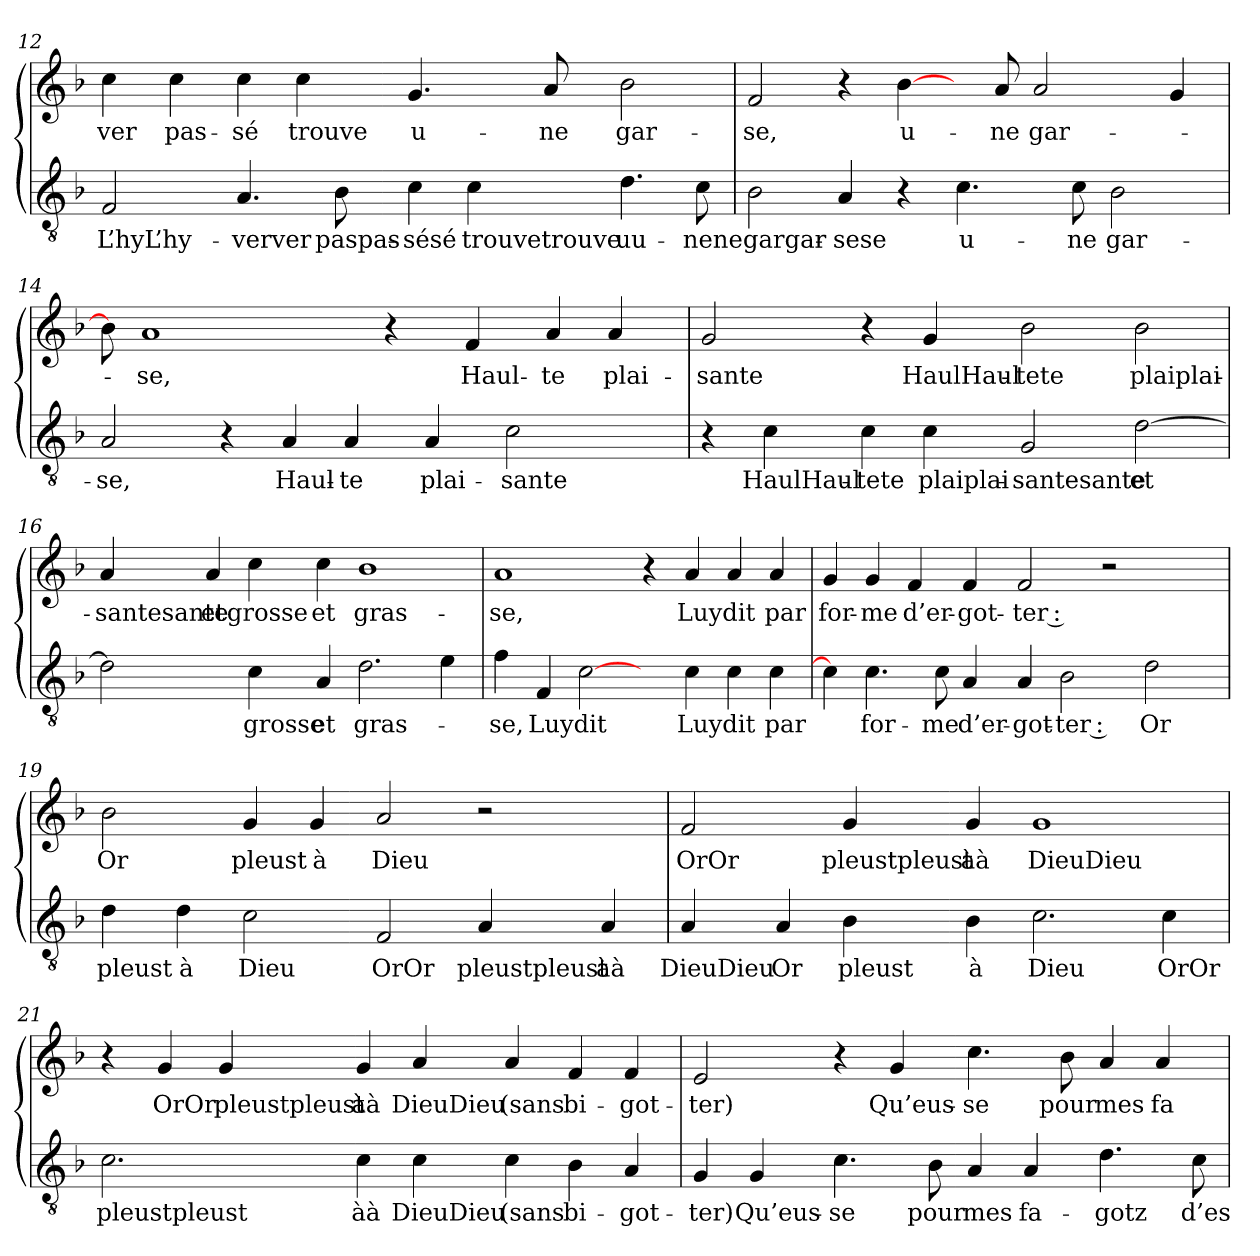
**kern	**text	**kern	**text
*part1	*part1	*part1	*part1
*staff2	*staff2	*staff1	*staff1
!!LO:LB:g=z
*clefGv2	*	*clefG2	*
*k[b-]	*	*k[b-]	*
=12	=12	=12	=12
2F	L’hyL’hy-	4cc	-ver
.	.	4cc	pas-
4.A	-verver	4cc	-sé
.	.	4cc	trouve
8B-	paspas-	.	.
4c	-sésé	4.g	u-
4c	trouvetrouve	.	.
.	.	8a	-ne
4.d	uu-	2b-	gar-
8c	-nene	.	.
=13	=13	=13	=13
2B-	gargar-	2f	-se,
4A	-sese	4r	.
4r	.	[4b-	u-
4.c	u-	8ryy	.
.	.	8a	-ne
.	.	2a	gar-
8c	-ne	.	.
2B-	gar-	.	.
.	.	4g	.
=14	=14	=14	=14
2A	-se,	8b-]	.
.	.	1a	-se,
4r	.	.	.
4A	Haul-	.	.
4A	-te	.	.
.	.	4r	.
4A	plai-	.	.
.	.	4f	Haul-
2c	-sante	.	.
.	.	4a	-te
.	.	4a	plai-
8ryy	.	.	.
!!LO:PB:g=z
=15	=15	=15	=15
4r	.	2g	-sante
4c	HaulHaul-	.	.
4c	-tete	4r	.
4c	plaiplai-	4g	HaulHaul-
2G	-santesante	2b-	-tete
[2d	et	2b-	plaiplai-
=16	=16	=16	=16
2d]	.	4a	-santesante
.	.	4a	et
4c	grosse	4cc	grosse
4A	et	4cc	et
2.d	gras-	1b-	gras-
4e	.	.	.
=17	=17	=17	=17
4f	-se,	1a	-se,
4F	Luy	.	.
[2c	dit	.	.
4ryy	.	4r	.
4c	Luy	4a	Luy
4c	dit	4a	dit
4c	par	4a	par
!!LO:LB:g=z
=18	=18	=18	=18
4c]	.	4g	for-
4.c	for-	4g	-me
.	.	4f	d’er-
8c	-me	.	.
4A	d’er-	4f	-got-
4A	-got-	2f	-ter :
2B-	-ter :	.	.
.	.	2r	.
2d	Or	.	.
.	.	4ryy	.
=19	=19	=19	=19
4d	pleust	2b-	Or
4d	à	.	.
2c	Dieu	4g	pleust
.	.	4g	à
2F	OrOr	2a	Dieu
4A	pleustpleust	2r	.
4A	àà	.	.
=20	=20	=20	=20
4A	DieuDieu	2f	OrOr
4A	Or	.	.
4B-	pleust	4g	pleustpleust
4B-	à	4g	àà
2.c	Dieu	1g	DieuDieu
4c	OrOr	.	.
!!LO:LB:g=z
=21	=21	=21	=21
2.c	pleustpleust	4r	.
.	.	4g	OrOr
.	.	4g	pleustpleust
4c	àà	4g	àà
4c	DieuDieu	4a	DieuDieu
4c	(sans	4a	(sans
4B-	bi-	4f	bi-
4A	-got-	4f	-got-
=22	=22	=22	=22
4G	-ter)	2e	-ter)
4G	Qu’eus-	.	.
4.c	-se	4r	.
.	.	4g	Qu’eus-
8B-	pour	.	.
4A	mes	4.cc	-se
4A	fa-	.	.
.	.	8b-	pour
4.d	-gotz	4a	mes
.	.	4a	fa-
8c	d’es-	.	.
=	=	=	=
*-	*-	*-	*-
